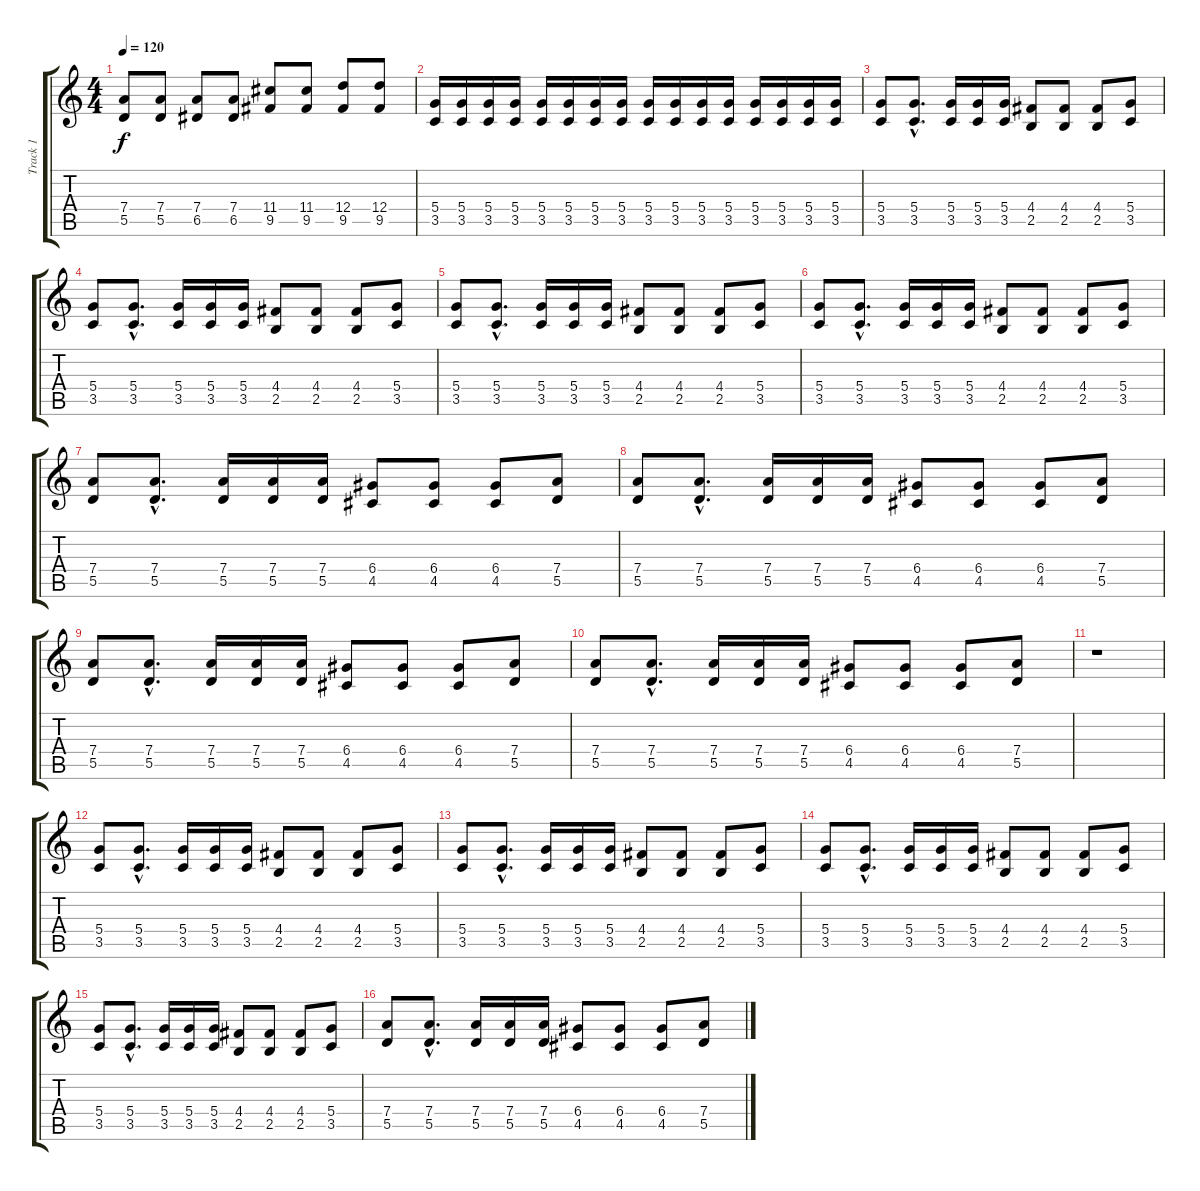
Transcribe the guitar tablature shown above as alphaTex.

\track ("Track 1" "Track 1") {instrument distortionguitar}
\staff {score tabs}
\tuning (E4 B3 G3 D3 A2 E2) {hide}
\ts (4 4)
\tempo 120
\clef g2
\ks c
(7.4 5.5).8{dy f instrument distortionguitar} (7.4 5.5).8 (7.4 6.5).8 (7.4 6.5).8 (11.4 9.5).8 (11.4 9.5).8 (12.4 9.5).8 (12.4 9.5).8 |
(5.4 3.5).16 (5.4 3.5).16 (5.4 3.5).16 (5.4 3.5).16 (5.4 3.5).16 (5.4 3.5).16 (5.4 3.5).16 (5.4 3.5).16 (5.4 3.5).16 (5.4 3.5).16 (5.4 3.5).16 (5.4 3.5).16 (5.4 3.5).16 (5.4 3.5).16 (5.4 3.5).16 (5.4 3.5).16 |
(5.4 3.5).8 (5.4{hac} 3.5{hac}).8{d} (5.4 3.5).16 (5.4 3.5).16 (5.4 3.5).16 (4.4 2.5).8 (4.4 2.5).8 (4.4 2.5).8 (5.4 3.5).8 |
(5.4 3.5).8 (5.4{hac} 3.5{hac}).8{d} (5.4 3.5).16 (5.4 3.5).16 (5.4 3.5).16 (4.4 2.5).8 (4.4 2.5).8 (4.4 2.5).8 (5.4 3.5).8 |
(5.4 3.5).8 (5.4{hac} 3.5{hac}).8{d} (5.4 3.5).16 (5.4 3.5).16 (5.4 3.5).16 (4.4 2.5).8 (4.4 2.5).8 (4.4 2.5).8 (5.4 3.5).8 |
(5.4 3.5).8 (5.4{hac} 3.5{hac}).8{d} (5.4 3.5).16 (5.4 3.5).16 (5.4 3.5).16 (4.4 2.5).8 (4.4 2.5).8 (4.4 2.5).8 (5.4 3.5).8 |
(7.4 5.5).8 (7.4{hac} 5.5{hac}).8{d} (7.4 5.5).16 (7.4 5.5).16 (7.4 5.5).16 (6.4 4.5).8 (6.4 4.5).8 (6.4 4.5).8 (7.4 5.5).8 |
(7.4 5.5).8 (7.4{hac} 5.5{hac}).8{d} (7.4 5.5).16 (7.4 5.5).16 (7.4 5.5).16 (6.4 4.5).8 (6.4 4.5).8 (6.4 4.5).8 (7.4 5.5).8 |
(7.4 5.5).8 (7.4{hac} 5.5{hac}).8{d} (7.4 5.5).16 (7.4 5.5).16 (7.4 5.5).16 (6.4 4.5).8 (6.4 4.5).8 (6.4 4.5).8 (7.4 5.5).8 |
(7.4 5.5).8 (7.4{hac} 5.5{hac}).8{d} (7.4 5.5).16 (7.4 5.5).16 (7.4 5.5).16 (6.4 4.5).8 (6.4 4.5).8 (6.4 4.5).8 (7.4 5.5).8 |
r.1 |
(5.4 3.5).8 (5.4{hac} 3.5{hac}).8{d} (5.4 3.5).16 (5.4 3.5).16 (5.4 3.5).16 (4.4 2.5).8 (4.4 2.5).8 (4.4 2.5).8 (5.4 3.5).8 |
(5.4 3.5).8 (5.4{hac} 3.5{hac}).8{d} (5.4 3.5).16 (5.4 3.5).16 (5.4 3.5).16 (4.4 2.5).8 (4.4 2.5).8 (4.4 2.5).8 (5.4 3.5).8 |
(5.4 3.5).8 (5.4{hac} 3.5{hac}).8{d} (5.4 3.5).16 (5.4 3.5).16 (5.4 3.5).16 (4.4 2.5).8 (4.4 2.5).8 (4.4 2.5).8 (5.4 3.5).8 |
(5.4 3.5).8 (5.4{hac} 3.5{hac}).8{d} (5.4 3.5).16 (5.4 3.5).16 (5.4 3.5).16 (4.4 2.5).8 (4.4 2.5).8 (4.4 2.5).8 (5.4 3.5).8 |
(7.4 5.5).8 (7.4{hac} 5.5{hac}).8{d} (7.4 5.5).16 (7.4 5.5).16 (7.4 5.5).16 (6.4 4.5).8 (6.4 4.5).8 (6.4 4.5).8 (7.4 5.5).8
